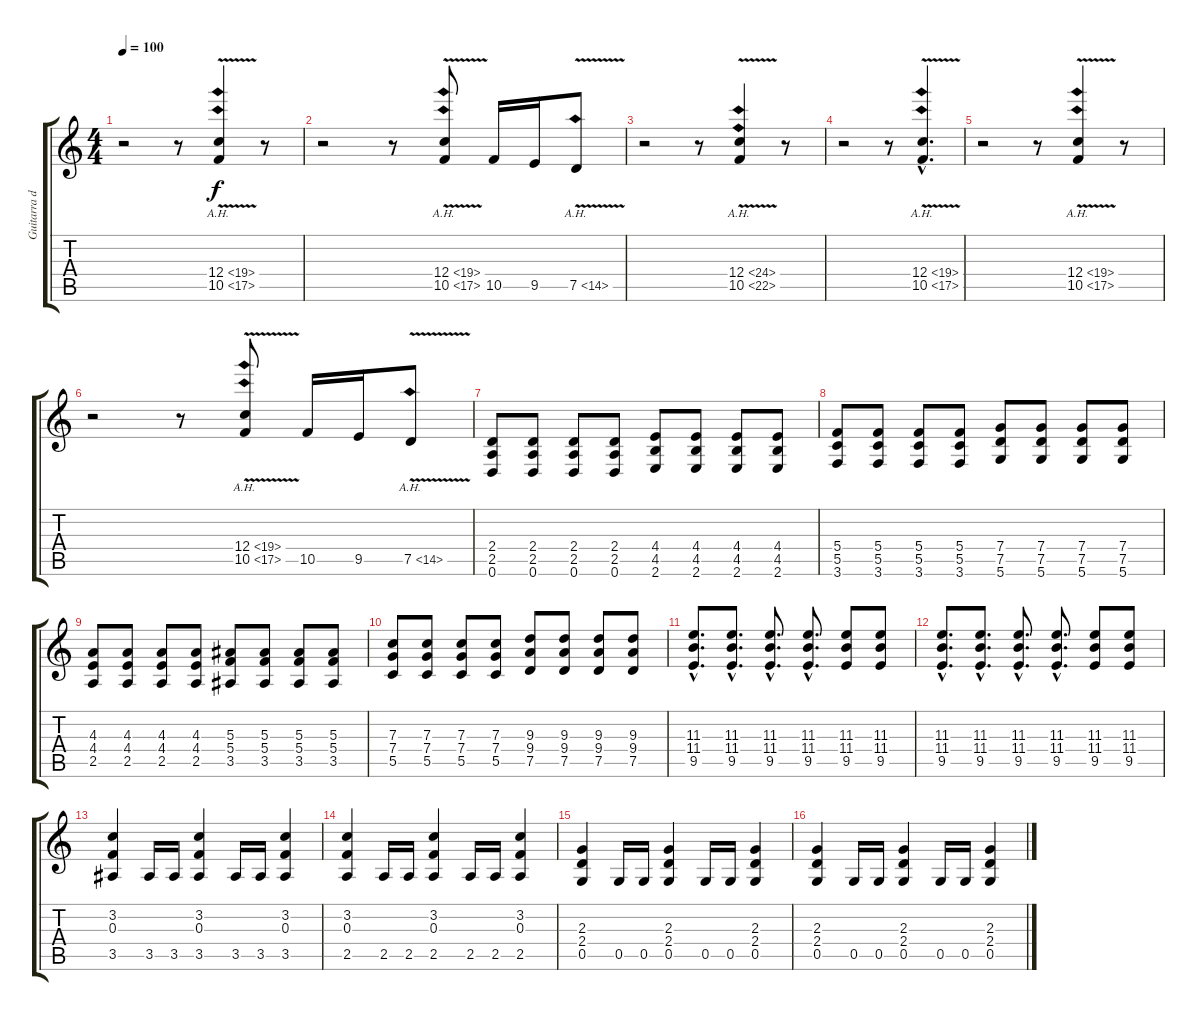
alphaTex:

\track ("Guitarra distor 1" "Guitarra d") {instrument overdrivenguitar}
\staff {score tabs}
\tuning (D4 A3 F3 C3 G2 D2) {hide}
\ts (4 4)
\tempo 100
\clef g2
\ks c
r.2{dy f} r.8 (12.4{ah 7 v} 10.5{ah 7 v}).4 r.8 |
r.2 r.8 (12.4{ah 7 v} 10.5{ah 7 v}).8 10.5.16 9.5.16 7.5{ah 7 v}.8 |
r.2 r.8 (12.4{ah 12 v} 10.5{ah 12 v}).4 r.8 |
r.2 r.8 (12.4{ah 7 v hac} 10.5{ah 7 v hac}).4{d} |
r.2 r.8 (12.4{ah 7 v} 10.5{ah 7 v}).4 r.8 |
r.2 r.8 (12.4{ah 7 v} 10.5{ah 7 v}).8 10.5.16 9.5.16 7.5{ah 7 v}.8 |
(2.4 2.5 0.6).8 (2.4 2.5 0.6).8 (2.4 2.5 0.6).8 (2.4 2.5 0.6).8 (4.4 4.5 2.6).8 (4.4 4.5 2.6).8 (4.4 4.5 2.6).8 (4.4 4.5 2.6).8 |
(5.4 5.5 3.6).8 (5.4 5.5 3.6).8 (5.4 5.5 3.6).8 (5.4 5.5 3.6).8 (7.4 7.5 5.6).8 (7.4 7.5 5.6).8 (7.4 7.5 5.6).8 (7.4 7.5 5.6).8 |
(4.3 4.4 2.5).8 (4.3 4.4 2.5).8 (4.3 4.4 2.5).8 (4.3 4.4 2.5).8 (5.3 5.4 3.5).8 (5.3 5.4 3.5).8 (5.3 5.4 3.5).8 (5.3 5.4 3.5).8 |
(7.3 7.4 5.5).8 (7.3 7.4 5.5).8 (7.3 7.4 5.5).8 (7.3 7.4 5.5).8 (9.3 9.4 7.5).8 (9.3 9.4 7.5).8 (9.3 9.4 7.5).8 (9.3 9.4 7.5).8 |
(11.3{hac} 11.4{hac} 9.5{hac}).8{d} (11.3{hac} 11.4{hac} 9.5{hac}).8{d} (11.3{hac} 11.4{hac} 9.5{hac}).8{d} (11.3{hac} 11.4{hac} 9.5{hac}).8{d} (11.3 11.4 9.5).8 (11.3 11.4 9.5).8 |
(11.3{hac} 11.4{hac} 9.5{hac}).8{d} (11.3{hac} 11.4{hac} 9.5{hac}).8{d} (11.3{hac} 11.4{hac} 9.5{hac}).8{d} (11.3{hac} 11.4{hac} 9.5{hac}).8{d} (11.3 11.4 9.5).8 (11.3 11.4 9.5).8 |
(3.2 0.3 3.5).4 3.5.16 3.5.16 (3.2 0.3 3.5).4 3.5.16 3.5.16 (3.2 0.3 3.5).4 |
(3.2 0.3 2.5).4 2.5.16 2.5.16 (3.2 0.3 2.5).4 2.5.16 2.5.16 (3.2 0.3 2.5).4 |
(2.3 2.4 0.5).4 0.5.16 0.5.16 (2.3 2.4 0.5).4 0.5.16 0.5.16 (2.3 2.4 0.5).4 |
(2.3 2.4 0.5).4 0.5.16 0.5.16 (2.3 2.4 0.5).4 0.5.16 0.5.16 (2.3 2.4 0.5).4
